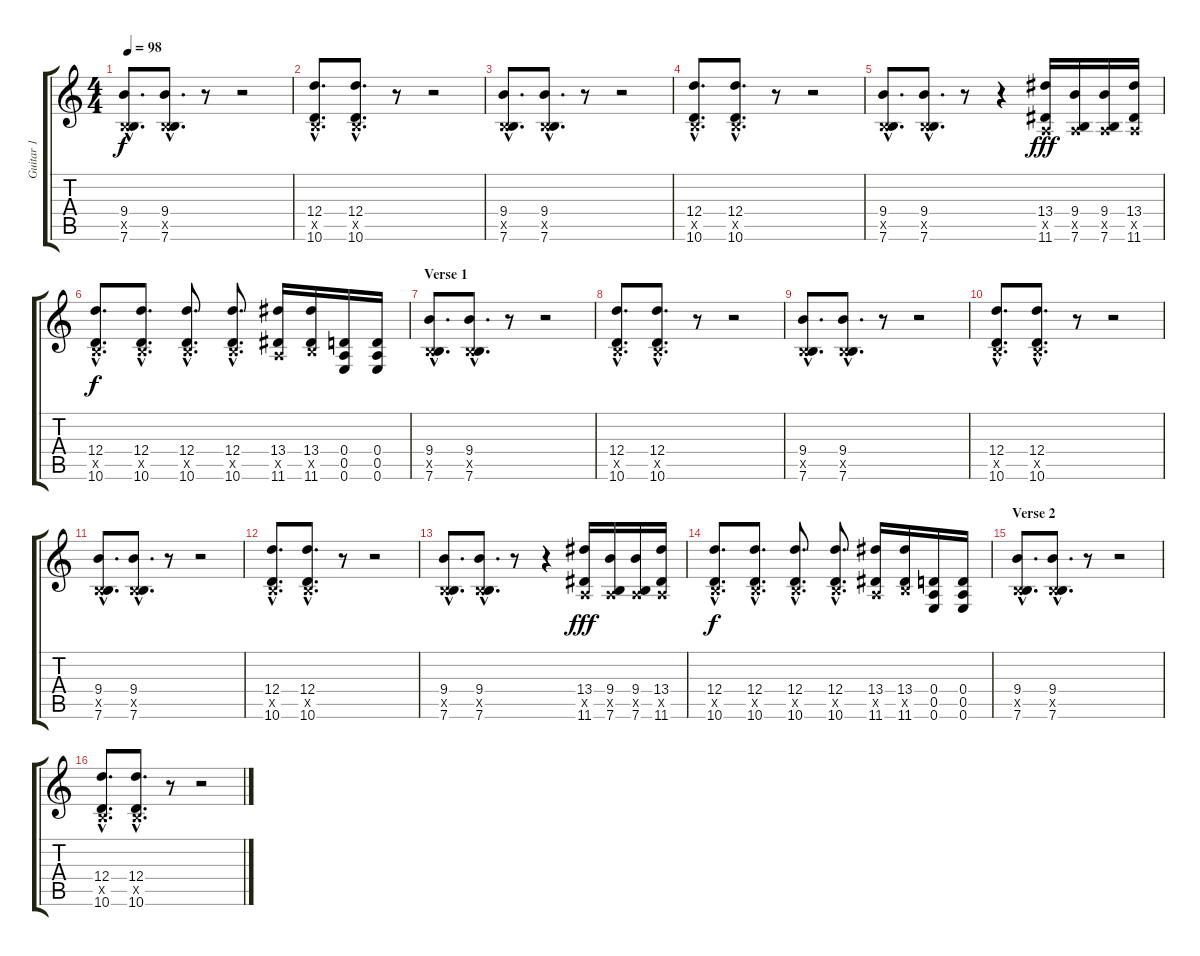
\track ("Guitar 1" "Guitar 1") {instrument overdrivenguitar}
\staff {score tabs}
\tuning (E4 B3 G3 D3 A2 E2) {hide}
\ts (4 4)
\tempo 98
\clef g2
\ks c
(9.4{hac} 2.5{hac x} 7.6{hac}).8{d dy f instrument overdrivenguitar} (9.4{hac} 2.5{hac x} 7.6{hac}).8{d} r.8 r.2 |
(12.4{hac} 2.5{hac x} 10.6{hac}).8{d} (12.4{hac} 2.5{hac x} 10.6{hac}).8{d} r.8 r.2 |
(9.4{hac} 2.5{hac x} 7.6{hac}).8{d} (9.4{hac} 2.5{hac x} 7.6{hac}).8{d} r.8 r.2 |
(12.4{hac} 2.5{hac x} 10.6{hac}).8{d} (12.4{hac} 2.5{hac x} 10.6{hac}).8{d} r.8 r.2 |
(9.4{hac} 2.5{hac x} 7.6{hac}).8{d} (9.4{hac} 2.5{hac x} 7.6{hac}).8{d} r.8 r.4 (13.4 0.5{x} 11.6).16{dy fff} (9.4 0.5{x} 7.6).16 (9.4 0.5{x} 7.6).16 (13.4 0.5{x} 11.6).16 |
(12.4{hac} 2.5{hac x} 10.6{hac}).8{d dy f} (12.4{hac} 2.5{hac x} 10.6{hac}).8{d} (12.4{hac} 2.5{hac x} 10.6{hac}).8{d} (12.4{hac} 2.5{hac x} 10.6{hac}).8{d} (13.4 0.5{x} 11.6).16 (13.4 2.5{x} 11.6).16 (0.4 0.5 0.6).16 (0.4 0.5 0.6).16 |
\section ("" "Verse 1")
(9.4{hac} 2.5{hac x} 7.6{hac}).8{d} (9.4{hac} 2.5{hac x} 7.6{hac}).8{d} r.8 r.2 |
(12.4{hac} 2.5{hac x} 10.6{hac}).8{d} (12.4{hac} 2.5{hac x} 10.6{hac}).8{d} r.8 r.2 |
(9.4{hac} 2.5{hac x} 7.6{hac}).8{d} (9.4{hac} 2.5{hac x} 7.6{hac}).8{d} r.8 r.2 |
(12.4{hac} 2.5{hac x} 10.6{hac}).8{d} (12.4{hac} 2.5{hac x} 10.6{hac}).8{d} r.8 r.2 |
(9.4{hac} 2.5{hac x} 7.6{hac}).8{d} (9.4{hac} 2.5{hac x} 7.6{hac}).8{d} r.8 r.2 |
(12.4{hac} 2.5{hac x} 10.6{hac}).8{d} (12.4{hac} 2.5{hac x} 10.6{hac}).8{d} r.8 r.2 |
(9.4{hac} 2.5{hac x} 7.6{hac}).8{d} (9.4{hac} 2.5{hac x} 7.6{hac}).8{d} r.8 r.4 (13.4 0.5{x} 11.6).16{dy fff} (9.4 0.5{x} 7.6).16 (9.4 0.5{x} 7.6).16 (13.4 0.5{x} 11.6).16 |
(12.4{hac} 2.5{hac x} 10.6{hac}).8{d dy f} (12.4{hac} 2.5{hac x} 10.6{hac}).8{d} (12.4{hac} 2.5{hac x} 10.6{hac}).8{d} (12.4{hac} 2.5{hac x} 10.6{hac}).8{d} (13.4 0.5{x} 11.6).16 (13.4 2.5{x} 11.6).16 (0.4 0.5 0.6).16 (0.4 0.5 0.6).16 |
\section ("" "Verse 2")
(9.4{hac} 2.5{hac x} 7.6{hac}).8{d} (9.4{hac} 2.5{hac x} 7.6{hac}).8{d} r.8 r.2 |
(12.4{hac} 2.5{hac x} 10.6{hac}).8{d} (12.4{hac} 2.5{hac x} 10.6{hac}).8{d} r.8 r.2
